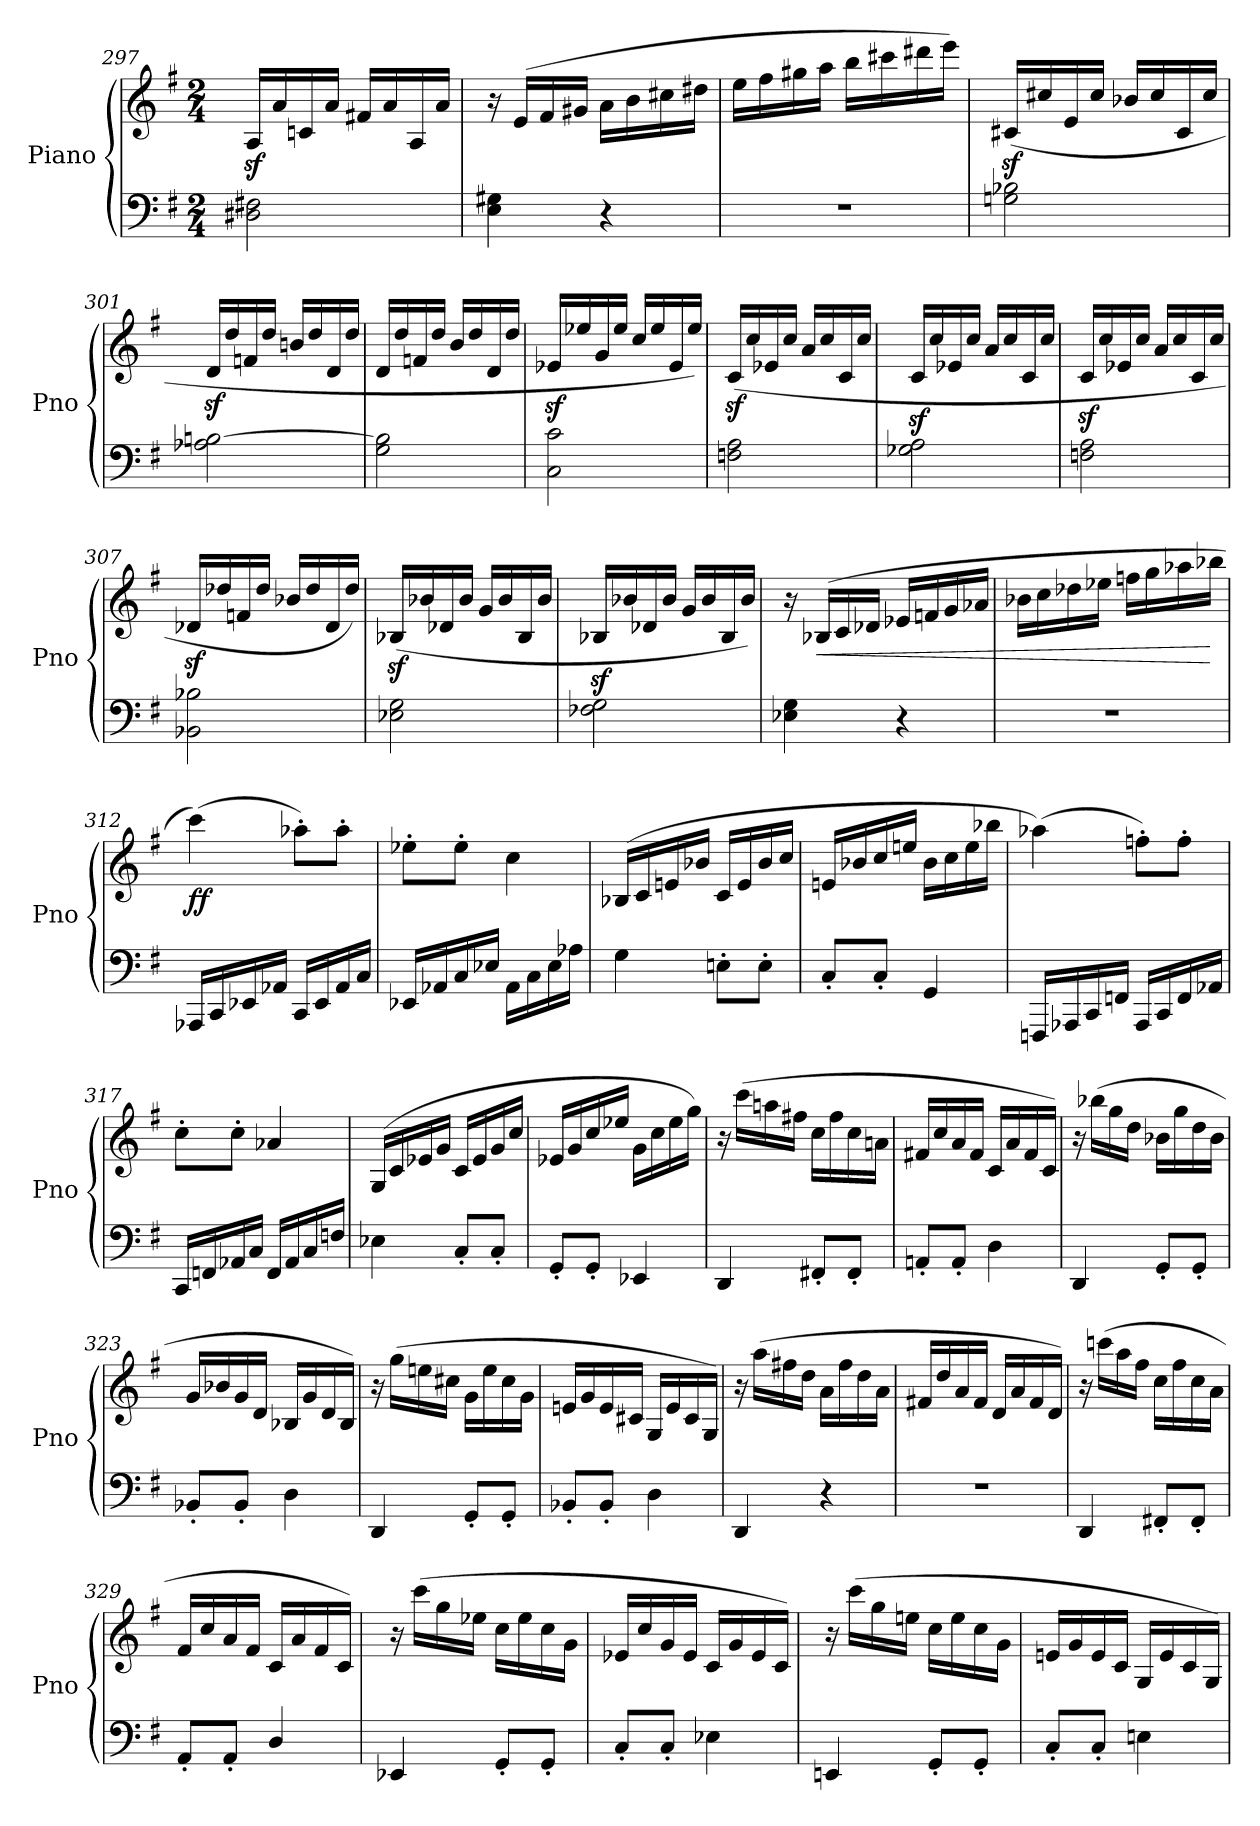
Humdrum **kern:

**kern	**kern	**dynam
*part1	*part1	*part1
*staff2	*staff1	*staff1/2
*I"Piano	*	*
*I'Pno	*	*
*clefF4	*clefG2	*
*k[f#]	*k[f#]	*
*M2/4	*M2/4	*
=297	=297	=297
2D#X\ 2F#X\	16Az</LL	.
.	16a/	.
.	16cn/	.
.	16a/JJ	.
.	16f#X/LL	.
.	16a/	.
.	16A/	.
.	16a/JJ	.
=298	=298	=298
4E\ 4G#X\	16r	.
.	(>16e/LL	.
.	16f#/	.
.	16g#X/JJ	.
4r	16a\LL	.
.	16b\	.
.	16cc#X\	.
.	16dd#X\JJ	.
!!LO:LB:g=z
=299	=299	=299
2r	16ee\LL	.
.	16ff#\	.
.	16gg#X\	.
.	16aa\JJ	.
.	16bb\LL	.
.	16ccc#X\	.
.	16ddd#X\	.
.	16eee\JJ)	.
!!LO:LB:g=z
=300	=300	=300
2Gn\ 2B-X\	(>16c#Xz</LL	.
.	16cc#X/	.
.	16e/	.
.	16cc#/JJ	.
.	16b-X/LL	.
.	16cc#/	.
.	16c#/	.
.	16cc#/JJ	.
=301	=301	=301
2A-X\ [2Bn\	16dz</LL	.
.	16dd/	.
.	16fn/	.
.	16dd/JJ	.
.	16bn/LL	.
.	16dd/	.
.	16d/	.
.	16dd/JJ	.
=302	=302	=302
2G\ 2B\]	16d/LL	.
.	16dd/	.
.	16fn/	.
.	16dd/JJ	.
.	16b/LL	.
.	16dd/	.
.	16d/	.
.	16dd/JJ	.
=303	=303	=303
2C\ 2c\	16e-Xz</LL	.
.	16ee-X/	.
.	16g/	.
.	16ee-/JJ	.
.	16cc/LL	.
.	16ee-/	.
.	16e-/	.
.	16ee-/JJ)	.
=304	=304	=304
2Fn\ 2A\	(>16cz</LL	.
.	16cc/	.
.	16e-X/	.
.	16cc/JJ	.
.	16a/LL	.
.	16cc/	.
.	16c/	.
.	16cc/JJ	.
!!LO:LB:g=z
=305	=305	=305
2G-X\ 2A\	16cz</LL	.
.	16cc/	.
.	16e-X/	.
.	16cc/JJ	.
.	16a/LL	.
.	16cc/	.
.	16c/	.
.	16cc/JJ	.
=306	=306	=306
2Fn\ 2A\	16cz</LL	.
.	16cc/	.
.	16e-X/	.
.	16cc/JJ	.
.	16a/LL	.
.	16cc/	.
.	16c/	.
.	16cc/JJ	.
=307	=307	=307
2BB-X\ 2B-X\	16d-Xz</LL	.
.	16dd-X/	.
.	16fn/	.
.	16dd-/JJ	.
.	16b-X/LL	.
.	16dd-/	.
.	16d-/	.
.	16dd-/JJ)	.
=308	=308	=308
2E-X\ 2G\	(>16B-Xz</LL	.
.	16b-X/	.
.	16d-X/	.
.	16b-/JJ	.
.	16g/LL	.
.	16b-/	.
.	16B-/	.
.	16b-/JJ	.
=309	=309	=309
2F-X\ 2G\	16B-Xz</LL	.
.	16b-X/	.
.	16d-X/	.
.	16b-/JJ	.
.	16g/LL	.
.	16b-/	.
.	16B-/	.
.	16b-/JJ)	.
!!LO:LB:g=z
=310	=310	=310
4E-X\ 4G\	16r	.
!	!	!LO:HP:b
.	(>16B-X/LL	<
.	16c/	.
.	16d-X/JJ	.
4r	16e-X/LL	.
.	16fn/	.
.	16g/	.
.	16a-X/JJ	.
=311	=311	=311
2r	16b-X\LL	.
.	16cc\	.
.	16dd-X\	.
.	16ee-X\JJ	.
.	16ffn\LL	.
.	16gg\	.
.	16aa-X\	.
.	16bb-X\JJ	[
=312	=312	=312
!	!	!LO:DY:b
16AAA-X/LL	(>4ccc\)	ff
16CC/	.	.
16EE-X/	.	.
16AA-X/JJ	.	.
16CC/LL	8aa-X'\L)	.
16EE-/	.	.
16AA-/	8aa-'\J	.
16C/JJ	.	.
=313	=313	=313
16EE-X/LL	8ee-X'\L	.
16AA-X/	.	.
16C/	8ee-'\J	.
16E-X/JJ	.	.
16AA-\LL	4cc\	.
16C\	.	.
16E-\	.	.
16A-X\JJ	.	.
!!LO:PB:g=z
=314	=314	=314
4G\	(>16B-X/LL	.
.	16c/	.
.	16en/	.
.	16b-X/JJ	.
8En'\L	16c/LL	.
.	16e/	.
8E'\J	16b-/	.
.	16cc/JJ	.
=315	=315	=315
8C'/L	16en/LL	.
.	16b-X/	.
8C'/J	16cc/	.
.	16een/JJ	.
4GG/	16b-\LL	.
.	16cc\	.
.	16ee\	.
.	16bb-X\JJ	.
=316	=316	=316
16FFFn/LL	(>4aa-X\)	.
16AAA-X/	.	.
16CC/	.	.
16FFn/JJ	.	.
16AAA-/LL	8ffn'\L)	.
16CC/	.	.
16FF/	8ff'\J	.
16AA-X/JJ	.	.
=317	=317	=317
16CC/LL	8cc'\L	.
16FFn/	.	.
16AA-X/	8cc'\J	.
16C/JJ	.	.
16FF/LL	4a-X/	.
16AA-/	.	.
16C/	.	.
16Fn/JJ	.	.
!!LO:LB:g=z
=318	=318	=318
4E-X\	(>16G/LL	.
.	16c/	.
.	16e-X/	.
.	16g/JJ	.
8C'/L	16c/LL	.
.	16e-/	.
8C'/J	16g/	.
.	16cc/JJ	.
=319	=319	=319
8GG'/L	16e-X/LL	.
.	16g/	.
8GG'/J	16cc/	.
.	16ee-X/JJ	.
4EE-X/	16g\LL	.
.	16cc\	.
.	16ee-\	.
.	16gg\JJ)	.
=320	=320	=320
4DD/	16r	.
.	(>16ccc\LL	.
.	16aan\	.
.	16ff#X\JJ	.
8FF#X'/L	16cc\LL	.
.	16ff#\	.
8FF#'/J	16cc\	.
.	16an\JJ	.
=321	=321	=321
8AAn'/L	16f#X/LL	.
.	16cc/	.
8AA'/J	16a/	.
.	16f#/JJ	.
4D\	16c/LL	.
.	16a/	.
.	16f#/	.
.	16c/JJ)	.
=322	=322	=322
4DD/	16r	.
.	(>16bb-X\LL	.
.	16gg\	.
.	16dd\JJ	.
8GG'/L	16b-X\LL	.
.	16gg\	.
8GG'/J	16dd\	.
.	16b-\JJ	.
!!LO:LB:g=z
=323	=323	=323
8BB-X'/L	16g/LL	.
.	16b-X/	.
8BB-'/J	16g/	.
.	16d/JJ	.
4D\	16B-X/LL	.
.	16g/	.
.	16d/	.
.	16B-/JJ)	.
=324	=324	=324
4DD/	16r	.
.	(>16gg\LL	.
.	16een\	.
.	16cc#X\JJ	.
8GG'/L	16g\LL	.
.	16ee\	.
8GG'/J	16cc#\	.
.	16g\JJ	.
=325	=325	=325
8BB-X'/L	16en/LL	.
.	16g/	.
8BB-'/J	16e/	.
.	16c#X/JJ	.
4D\	16G/LL	.
.	16e/	.
.	16c#/	.
.	16G/JJ)	.
=326	=326	=326
4DD/	16r	.
.	(>16aa\LL	.
.	16ff#X\	.
.	16dd\JJ	.
4r	16a\LL	.
.	16ff#\	.
.	16dd\	.
.	16a\JJ	.
=327	=327	=327
2r	16f#X/LL	.
.	16dd/	.
.	16a/	.
.	16f#/JJ	.
.	16d/LL	.
.	16a/	.
.	16f#/	.
.	16d/JJ)	.
!!LO:LB:g=z
=328	=328	=328
4DD/	16r	.
.	(>16cccn\LL	.
.	16aa\	.
.	16ff#\JJ	.
8FF#X'/L	16cc\LL	.
.	16ff#\	.
8FF#'/J	16cc\	.
.	16a\JJ	.
=329	=329	=329
8AA'/L	16f#/LL	.
.	16cc/	.
8AA'/J	16a/	.
.	16f#/JJ	.
4D/	16c/LL	.
.	16a/	.
.	16f#/	.
.	16c/JJ)	.
=330	=330	=330
4EE-X/	16r	.
.	(>16ccc\LL	.
.	16gg\	.
.	16ee-X\JJ	.
8GG'/L	16cc\LL	.
.	16ee-\	.
8GG'/J	16cc\	.
.	16g\JJ	.
=331	=331	=331
8C'/L	16e-X/LL	.
.	16cc/	.
8C'/J	16g/	.
.	16e-/JJ	.
4E-X\	16c/LL	.
.	16g/	.
.	16e-/	.
.	16c/JJ)	.
=332	=332	=332
4EEn/	16r	.
.	(>16ccc\LL	.
.	16gg\	.
.	16een\JJ	.
8GG'/L	16cc\LL	.
.	16ee\	.
8GG'/J	16cc\	.
.	16g\JJ	.
!!LO:LB:g=z
=333	=333	=333
8C'/L	16en/LL	.
.	16g/	.
8C'/J	16e/	.
.	16c/JJ	.
4En\	16G/LL	.
.	16e/	.
.	16c/	.
.	16G/JJ)	.
=	=	=
*-	*-	*-
